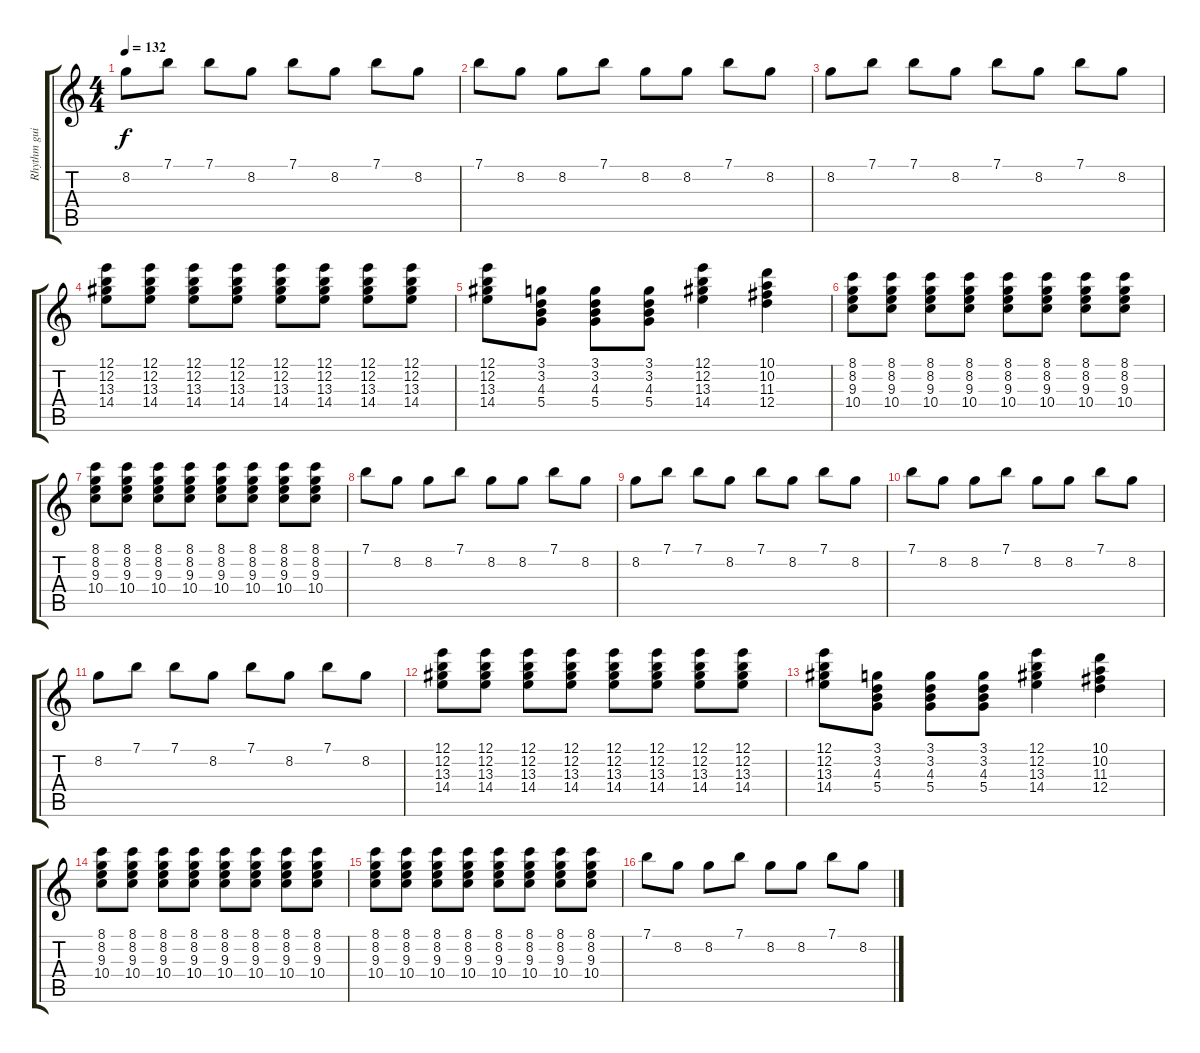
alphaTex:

\track ("Rhythm guitar" "Rhythm gui") {instrument electricguitarjazz}
\staff {score tabs}
\tuning (E4 B3 G3 D3 A2 E2) {hide}
\ts (4 4)
\tempo 132
\clef g2
\ks c
8.2.8{dy f} 7.1.8 7.1.8 8.2.8 7.1.8 8.2.8 7.1.8 8.2.8 |
7.1.8 8.2.8 8.2.8 7.1.8 8.2.8 8.2.8 7.1.8 8.2.8 |
8.2.8 7.1.8 7.1.8 8.2.8 7.1.8 8.2.8 7.1.8 8.2.8 |
(12.1 12.2 13.3 14.4).8{volume 7} (12.1 12.2 13.3 14.4).8 (12.1 12.2 13.3 14.4).8 (12.1 12.2 13.3 14.4).8 (12.1 12.2 13.3 14.4).8 (12.1 12.2 13.3 14.4).8 (12.1 12.2 13.3 14.4).8 (12.1 12.2 13.3 14.4).8 |
(12.1 12.2 13.3 14.4).8 (3.1 3.2 4.3 5.4).8 (3.1 3.2 4.3 5.4).8 (3.1 3.2 4.3 5.4).8 (12.1 12.2 13.3 14.4).4 (10.1 10.2 11.3 12.4).4 |
(8.1 8.2 9.3 10.4).8 (8.1 8.2 9.3 10.4).8 (8.1 8.2 9.3 10.4).8 (8.1 8.2 9.3 10.4).8 (8.1 8.2 9.3 10.4).8 (8.1 8.2 9.3 10.4).8 (8.1 8.2 9.3 10.4).8 (8.1 8.2 9.3 10.4).8 |
(8.1 8.2 9.3 10.4).8 (8.1 8.2 9.3 10.4).8 (8.1 8.2 9.3 10.4).8 (8.1 8.2 9.3 10.4).8 (8.1 8.2 9.3 10.4).8 (8.1 8.2 9.3 10.4).8 (8.1 8.2 9.3 10.4).8 (8.1 8.2 9.3 10.4).8 |
7.1.8{volume 11} 8.2.8 8.2.8 7.1.8 8.2.8 8.2.8 7.1.8 8.2.8 |
8.2.8 7.1.8 7.1.8 8.2.8 7.1.8 8.2.8 7.1.8 8.2.8 |
7.1.8 8.2.8 8.2.8 7.1.8 8.2.8 8.2.8 7.1.8 8.2.8 |
8.2.8 7.1.8 7.1.8 8.2.8 7.1.8 8.2.8 7.1.8 8.2.8 |
(12.1 12.2 13.3 14.4).8{volume 7} (12.1 12.2 13.3 14.4).8 (12.1 12.2 13.3 14.4).8 (12.1 12.2 13.3 14.4).8 (12.1 12.2 13.3 14.4).8 (12.1 12.2 13.3 14.4).8 (12.1 12.2 13.3 14.4).8 (12.1 12.2 13.3 14.4).8 |
(12.1 12.2 13.3 14.4).8 (3.1 3.2 4.3 5.4).8 (3.1 3.2 4.3 5.4).8 (3.1 3.2 4.3 5.4).8 (12.1 12.2 13.3 14.4).4 (10.1 10.2 11.3 12.4).4 |
(8.1 8.2 9.3 10.4).8 (8.1 8.2 9.3 10.4).8 (8.1 8.2 9.3 10.4).8 (8.1 8.2 9.3 10.4).8 (8.1 8.2 9.3 10.4).8 (8.1 8.2 9.3 10.4).8 (8.1 8.2 9.3 10.4).8 (8.1 8.2 9.3 10.4).8 |
(8.1 8.2 9.3 10.4).8 (8.1 8.2 9.3 10.4).8 (8.1 8.2 9.3 10.4).8 (8.1 8.2 9.3 10.4).8 (8.1 8.2 9.3 10.4).8 (8.1 8.2 9.3 10.4).8 (8.1 8.2 9.3 10.4).8 (8.1 8.2 9.3 10.4).8 |
7.1.8{volume 11} 8.2.8 8.2.8 7.1.8 8.2.8 8.2.8 7.1.8 8.2.8
